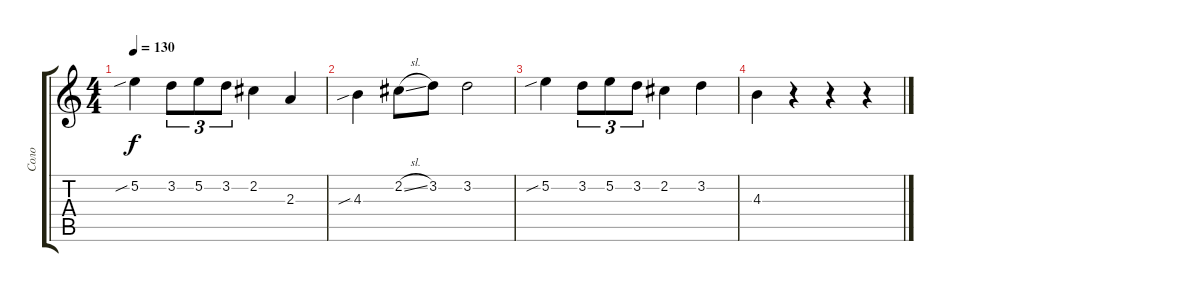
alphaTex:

\track ("Соло" "Соло") {instrument overdrivenguitar}
\staff {score tabs}
\tuning (E4 B3 G3 D3 A2 E2) {hide}
\ts (4 4)
\tempo 130
\clef g2
\ks c
5.2{sib}.4{dy f} 3.2.8{tu (3 2)} 5.2.8{tu (3 2)} 3.2.8{tu (3 2)} 2.2.4 2.3.4 |
4.3{sib}.4 2.2{sl}.8 3.2.8 3.2.2 |
5.2{sib}.4 3.2.8{tu (3 2)} 5.2.8{tu (3 2)} 3.2.8{tu (3 2)} 2.2.4 3.2.4 |
4.3.4 r.4 r.4 r.4
